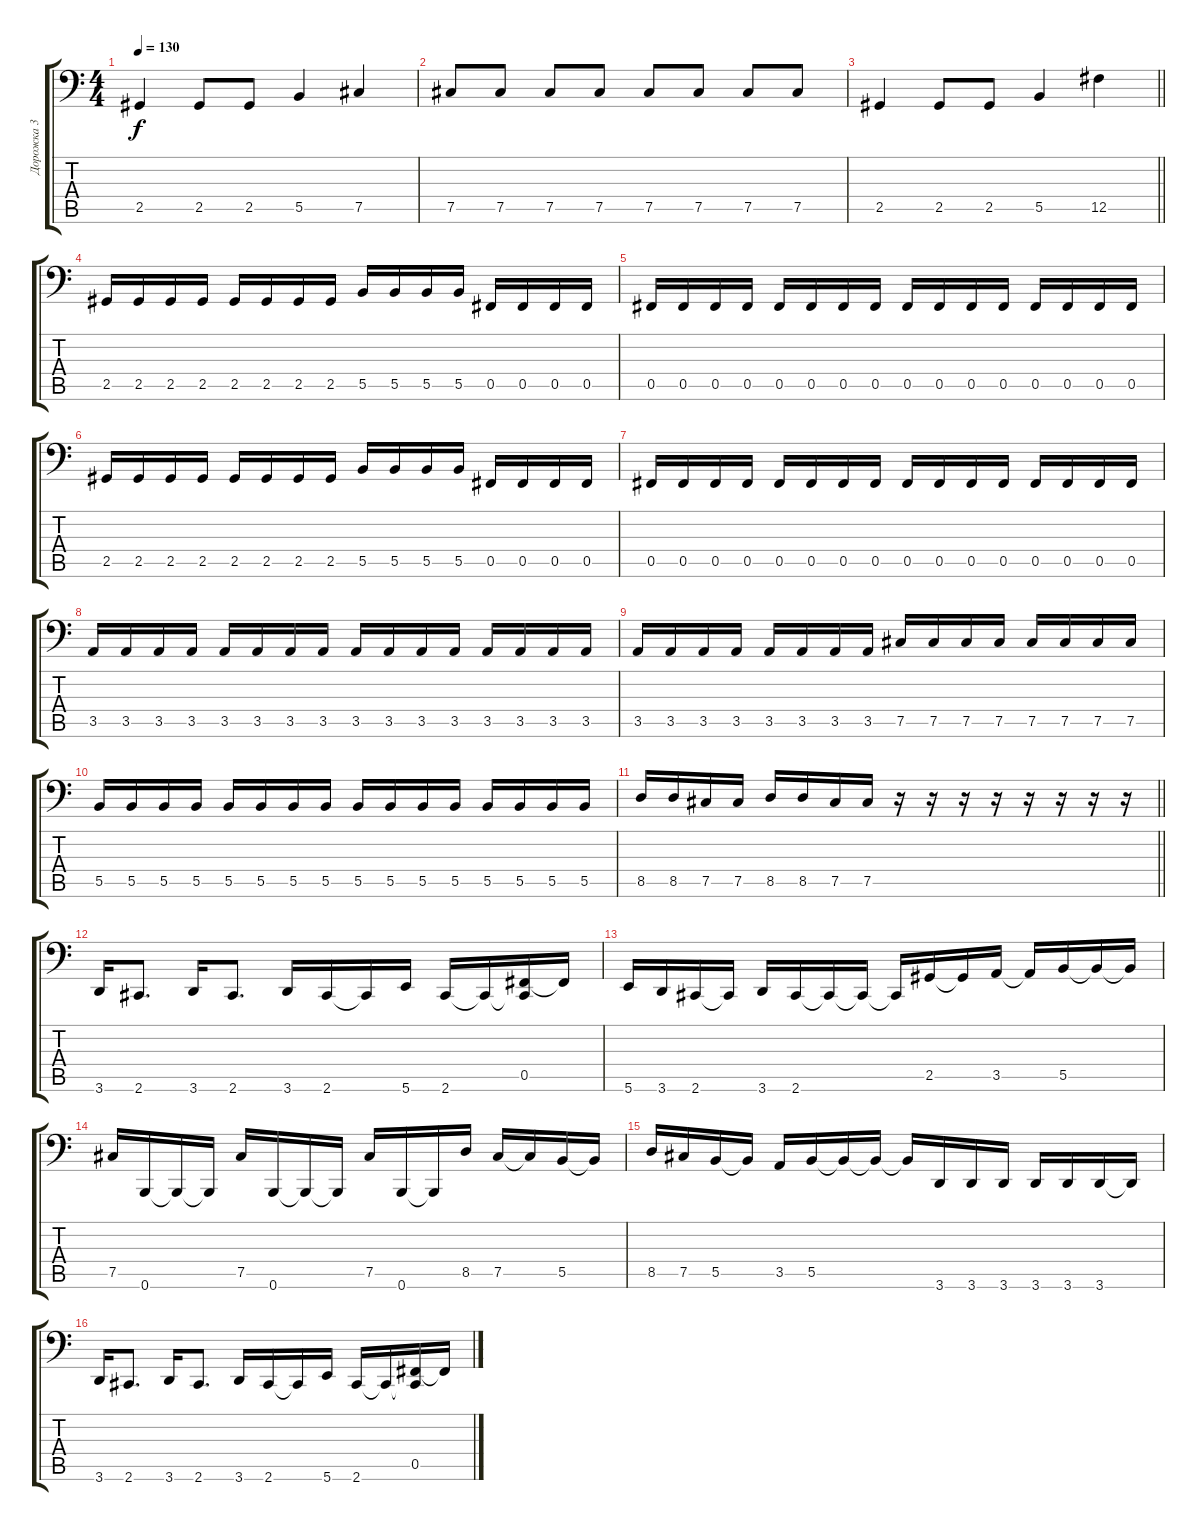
\track ("Дорожка 3" "Дорожка 3") {instrument electricbassfinger}
\staff {score tabs}
\tuning (Db3 Ab2 E2 B1 Gb1 B0) {hide}
\ts (4 4)
\tempo 130
\clef f4
\ks c
2.5.4{dy f} 2.5.8 2.5.8 5.5.4 7.5.4 |
7.5.8 7.5.8 7.5.8 7.5.8 7.5.8 7.5.8 7.5.8 7.5.8 |
\barLineRight lightlight
2.5.4 2.5.8 2.5.8 5.5.4 12.5.4 |
2.5.16 2.5.16 2.5.16 2.5.16 2.5.16 2.5.16 2.5.16 2.5.16 5.5.16 5.5.16 5.5.16 5.5.16 0.5.16 0.5.16 0.5.16 0.5.16 |
0.5.16 0.5.16 0.5.16 0.5.16 0.5.16 0.5.16 0.5.16 0.5.16 0.5.16 0.5.16 0.5.16 0.5.16 0.5.16 0.5.16 0.5.16 0.5.16 |
2.5.16 2.5.16 2.5.16 2.5.16 2.5.16 2.5.16 2.5.16 2.5.16 5.5.16 5.5.16 5.5.16 5.5.16 0.5.16 0.5.16 0.5.16 0.5.16 |
0.5.16 0.5.16 0.5.16 0.5.16 0.5.16 0.5.16 0.5.16 0.5.16 0.5.16 0.5.16 0.5.16 0.5.16 0.5.16 0.5.16 0.5.16 0.5.16 |
3.5.16 3.5.16 3.5.16 3.5.16 3.5.16 3.5.16 3.5.16 3.5.16 3.5.16 3.5.16 3.5.16 3.5.16 3.5.16 3.5.16 3.5.16 3.5.16 |
3.5.16 3.5.16 3.5.16 3.5.16 3.5.16 3.5.16 3.5.16 3.5.16 7.5.16 7.5.16 7.5.16 7.5.16 7.5.16 7.5.16 7.5.16 7.5.16 |
5.5.16 5.5.16 5.5.16 5.5.16 5.5.16 5.5.16 5.5.16 5.5.16 5.5.16 5.5.16 5.5.16 5.5.16 5.5.16 5.5.16 5.5.16 5.5.16 |
\barLineRight lightlight
8.5.16 8.5.16 7.5.16 7.5.16 8.5.16 8.5.16 7.5.16 7.5.16 r.16 r.16 r.16 r.16 r.16 r.16 r.16 r.16 |
\section ("" " ")
3.6.16 2.6.8{d} 3.6.16 2.6.8{d} 3.6.16 2.6.16 2.6{t}.16 5.6.16 2.6.16 2.6{t}.16 (0.5 2.6{t}).16 0.5{t}.16 |
5.6.16 3.6.16 2.6.16 2.6{t}.16 3.6.16 2.6.16 2.6{t}.16 2.6{t}.16 2.6{t}.16 2.5.16 2.5{t}.16 3.5.16 3.5{t}.16 5.5.16 5.5{t}.16 5.5{t}.16 |
7.5.16 0.6.16 0.6{t}.16 0.6{t}.16 7.5.16 0.6.16 0.6{t}.16 0.6{t}.16 7.5.16 0.6.16 0.6{t}.16 8.5.16 7.5.16 7.5{t}.16 5.5.16 5.5{t}.16 |
8.5.16 7.5.16 5.5.16 5.5{t}.16 3.5.16 5.5.16 5.5{t}.16 5.5{t}.16 5.5{t}.16 3.6.16 3.6.16 3.6.16 3.6.16 3.6.16 3.6.16 3.6{t}.16 |
3.6.16 2.6.8{d} 3.6.16 2.6.8{d} 3.6.16 2.6.16 2.6{t}.16 5.6.16 2.6.16 2.6{t}.16 (0.5 2.6{t}).16 0.5{t}.16
